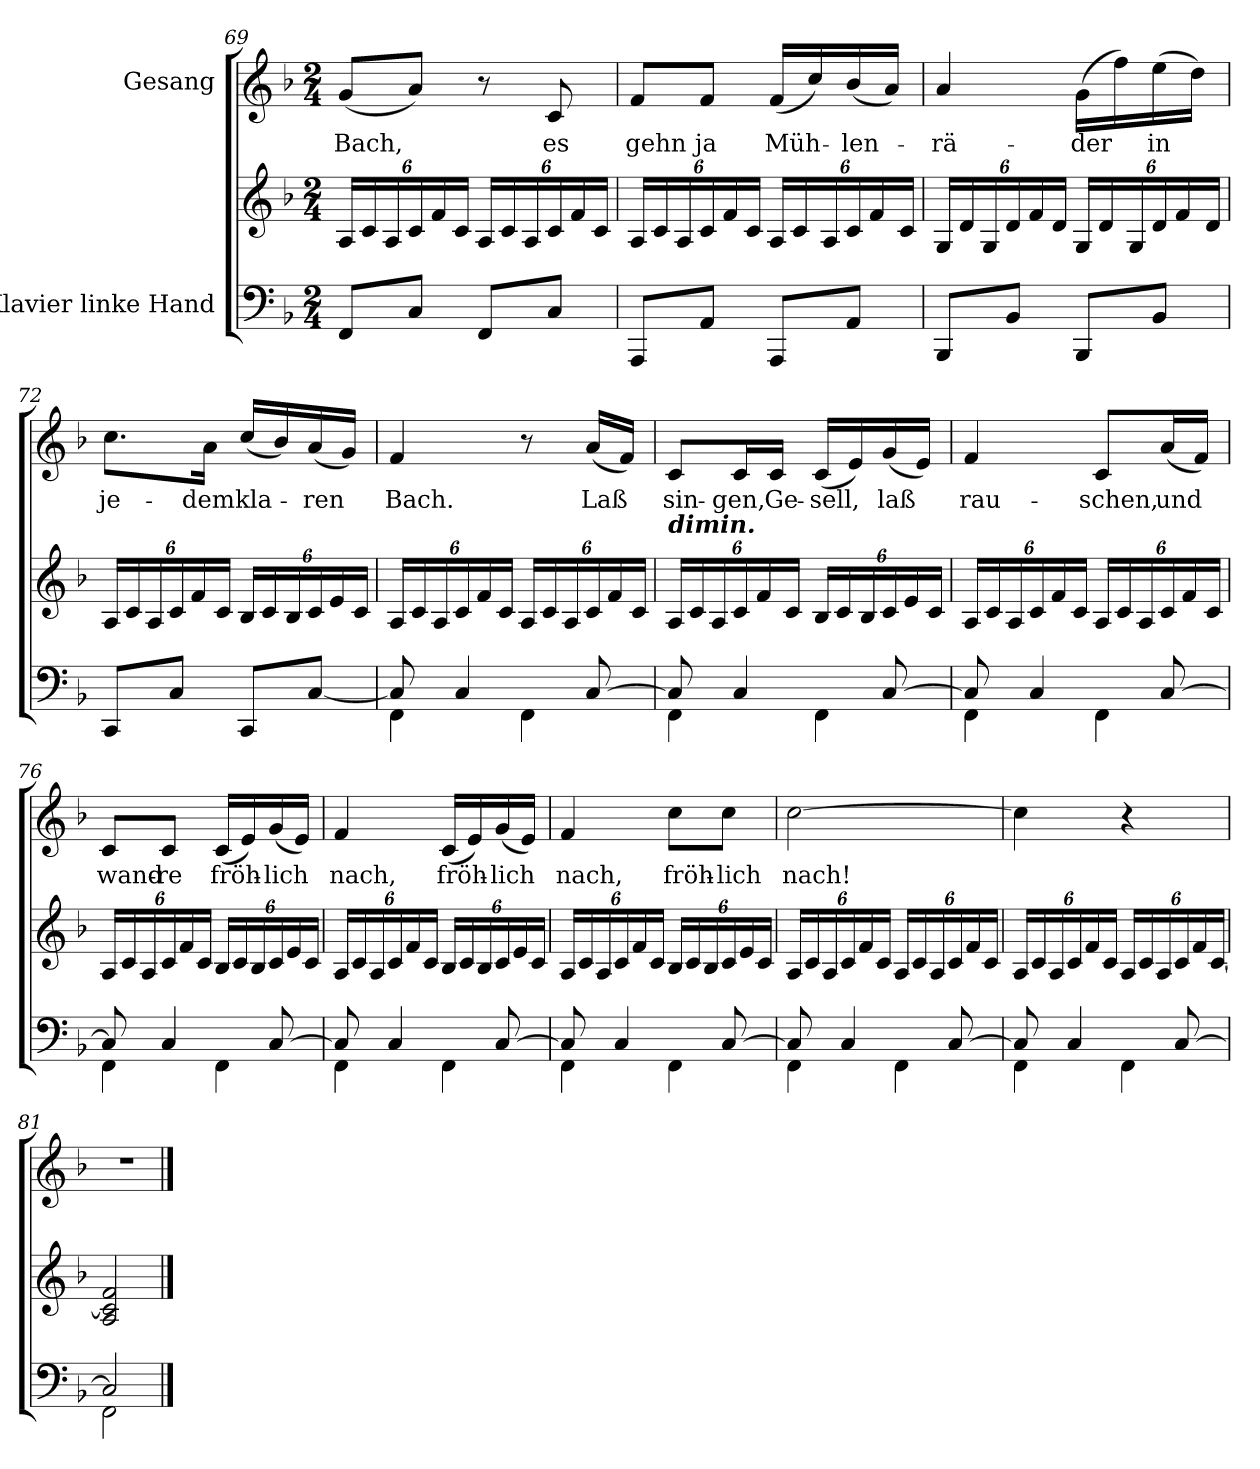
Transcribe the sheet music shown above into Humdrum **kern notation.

**kern	**kern	**kern	**text
*part2	*part2	*part1	*part1
*staff3	*staff2	*staff1	*staff1
*I"Klavier linke Hand	*	*I"Gesang	*
!!LO:PB:g=z
*clefF4	*clefG2	*clefG2	*
*k[b-]	*k[b-]	*k[b-]	*
*M2/4	*M2/4	*M2/4	*
*	*Xbrackettup	*	*
=69	=69	=69	=69
!	!	!	!LO:LY:b
8FF/L	24A/LL	(8g/L	Bach,
.	24c/	.	.
.	24A/	.	.
8C/J	24c/	8a/J)	.
.	24f/	.	.
.	24c/JJ	.	.
8FF/L	24A/LL	8r	.
.	24c/	.	.
.	24A/	.	.
!	!	!	!LO:LY:b
8C/J	24c/	8c/	es
.	24f/	.	.
.	24c/JJ	.	.
=70	=70	=70	=70
!	!	!	!LO:LY:b
8AAA/L	24A/LL	8f/L	gehn
.	24c/	.	.
.	24A/	.	.
!	!	!	!LO:LY:b
8AA/J	24c/	8f/J	ja
.	24f/	.	.
.	24c/JJ	.	.
!	!	!	!LO:LY:b
8AAA/L	24A/LL	(16f/LL	Müh-
.	24c/	.	.
.	.	16cc/)	.
.	24A/	.	.
!	!	!	!LO:LY:b
8AA/J	24c/	(16b-/	len-
.	24f/	.	.
.	.	16a/JJ)	.
.	24c/JJ	.	.
!!LO:LB:g=z
=71	=71	=71	=71
!	!	!	!LO:LY:b
8BBB-/L	24G/LL	4a/	rä-
.	24d/	.	.
.	24G/	.	.
8BB-/J	24d/	.	.
.	24f/	.	.
.	24d/JJ	.	.
!	!	!	!LO:LY:b
8BBB-/L	24G/LL	(16g\LL	der
.	24d/	.	.
.	.	16ff\)	.
.	24G/	.	.
!	!	!	!LO:LY:b
8BB-/J	24d/	(16ee\	in
.	24f/	.	.
.	.	16dd\JJ)	.
.	24d/JJ	.	.
=72	=72	=72	=72
!	!	!	!LO:LY:b
8CC/L	24A/LL	8.cc\L	je-
.	24c/	.	.
.	24A/	.	.
8C/J	24c/	.	.
.	24f/	.	.
!	!	!	!LO:LY:b
.	.	16a\Jk	dem
.	24c/JJ	.	.
!	!	!	!LO:LY:b
8CC/L	24B-/LL	(16cc/LL	kla-
.	24c/	.	.
.	.	16b-/)	.
.	24B-/	.	.
!	!	!	!LO:LY:b
[8C/J	24c/	(16a/	ren
.	24e/	.	.
.	.	16g/JJ)	.
.	24c/JJ	.	.
!!LO:LB:g=z
=73	=73	=73	=73
*^	*	*	*
!	!	!	!	!LO:LY:b
8C/]	4FF\	24A/LL	4f/	Bach.
.	.	24c/	.	.
.	.	24A/	.	.
4C/	.	24c/	.	.
.	.	24f/	.	.
.	.	24c/JJ	.	.
.	4FF\	24A/LL	8r	.
.	.	24c/	.	.
.	.	24A/	.	.
!	!	!	!	!LO:LY:b
[8C/	.	24c/	(16a/LL	Laß
.	.	24f/	.	.
.	.	.	16f/JJ)	.
.	.	24c/JJ	.	.
=74	=74	=74	=74	=74
!	!	!LO:TX:a:Bi:t=dimin.	!	!
!	!	!	!	!LO:LY:b
8C/]	4FF\	24A/LL	8c/L	sin-
.	.	24c/	.	.
.	.	24A/	.	.
!	!	!	!	!LO:LY:b
4C/	.	24c/	16c/L	gen,
.	.	24f/	.	.
!	!	!	!	!LO:LY:b
.	.	.	16c/JJ	Ge-
.	.	24c/JJ	.	.
!	!	!	!	!LO:LY:b
.	4FF\	24B-/LL	(16c/LL	sell,
.	.	24c/	.	.
.	.	.	16e/)	.
.	.	24B-/	.	.
!	!	!	!	!LO:LY:b
[8C/	.	24c/	(16g/	laß
.	.	24e/	.	.
.	.	.	16e/JJ)	.
.	.	24c/JJ	.	.
!!LO:LB:g=z
=75	=75	=75	=75	=75
!	!	!	!	!LO:LY:b
8C/]	4FF\	24A/LL	4f/	rau-
.	.	24c/	.	.
.	.	24A/	.	.
4C/	.	24c/	.	.
.	.	24f/	.	.
.	.	24c/JJ	.	.
!	!	!	!	!LO:LY:b
.	4FF\	24A/LL	8c/L	schen,
.	.	24c/	.	.
.	.	24A/	.	.
!	!	!	!	!LO:LY:b
[8C/	.	24c/	(16a/L	und
.	.	24f/	.	.
.	.	.	16f/JJ)	.
.	.	24c/JJ	.	.
=76	=76	=76	=76	=76
!	!	!	!	!LO:LY:b
8C/]	4FF\	24A/LL	8c/L	wand-
.	.	24c/	.	.
.	.	24A/	.	.
!	!	!	!	!LO:LY:b
4C/	.	24c/	8c/J	re
.	.	24f/	.	.
.	.	24c/JJ	.	.
!	!	!	!	!LO:LY:b
.	4FF\	24B-/LL	(16c/LL	fröh-
.	.	24c/	.	.
.	.	.	16e/)	.
.	.	24B-/	.	.
!	!	!	!	!LO:LY:b
[8C/	.	24c/	(16g/	lich
.	.	24e/	.	.
.	.	.	16e/JJ)	.
.	.	24c/JJ	.	.
!!LO:LB:g=z
=77	=77	=77	=77	=77
!	!	!	!	!LO:LY:b
8C/]	4FF\	24A/LL	4f/	nach,
.	.	24c/	.	.
.	.	24A/	.	.
4C/	.	24c/	.	.
.	.	24f/	.	.
.	.	24c/JJ	.	.
!	!	!	!	!LO:LY:b
.	4FF\	24B-/LL	(16c/LL	fröh-
.	.	24c/	.	.
.	.	.	16e/)	.
.	.	24B-/	.	.
!	!	!	!	!LO:LY:b
[8C/	.	24c/	(16g/	lich
.	.	24e/	.	.
.	.	.	16e/JJ)	.
.	.	24c/JJ	.	.
=78	=78	=78	=78	=78
!	!	!	!	!LO:LY:b
8C/]	4FF\	24A/LL	4f/	nach,
.	.	24c/	.	.
.	.	24A/	.	.
4C/	.	24c/	.	.
.	.	24f/	.	.
.	.	24c/JJ	.	.
!	!	!	!	!LO:LY:b
.	4FF\	24B-/LL	8cc\L	fröh-
.	.	24c/	.	.
.	.	24B-/	.	.
!	!	!	!	!LO:LY:b
[8C/	.	24c/	8cc\J	lich
.	.	24e/	.	.
.	.	24c/JJ	.	.
!!LO:PB:g=z
=79	=79	=79	=79	=79
!	!	!	!	!LO:LY:b
8C/]	4FF\	24A/LL	[2cc\	nach!
.	.	24c/	.	.
.	.	24A/	.	.
4C/	.	24c/	.	.
.	.	24f/	.	.
.	.	24c/JJ	.	.
.	4FF\	24A/LL	.	.
.	.	24c/	.	.
.	.	24A/	.	.
[8C/	.	24c/	.	.
.	.	24f/	.	.
.	.	24c/JJ	.	.
=80	=80	=80	=80	=80
8C/]	4FF\	24A/LL	4cc\]	.
.	.	24c/	.	.
.	.	24A/	.	.
4C/	.	24c/	.	.
.	.	24f/	.	.
.	.	24c/JJ	.	.
.	4FF\	24A/LL	4r	.
.	.	24c/	.	.
.	.	24A/	.	.
[8C/	.	24c/	.	.
.	.	24f/	.	.
.	.	[24c/JJ	.	.
=81	=81	=81	=81	=81
2C/]	2FF\	2A/ 2c/] 2f/	2r	.
*v	*v	*	*	*
==	==	==	==
*-	*-	*-	*-
